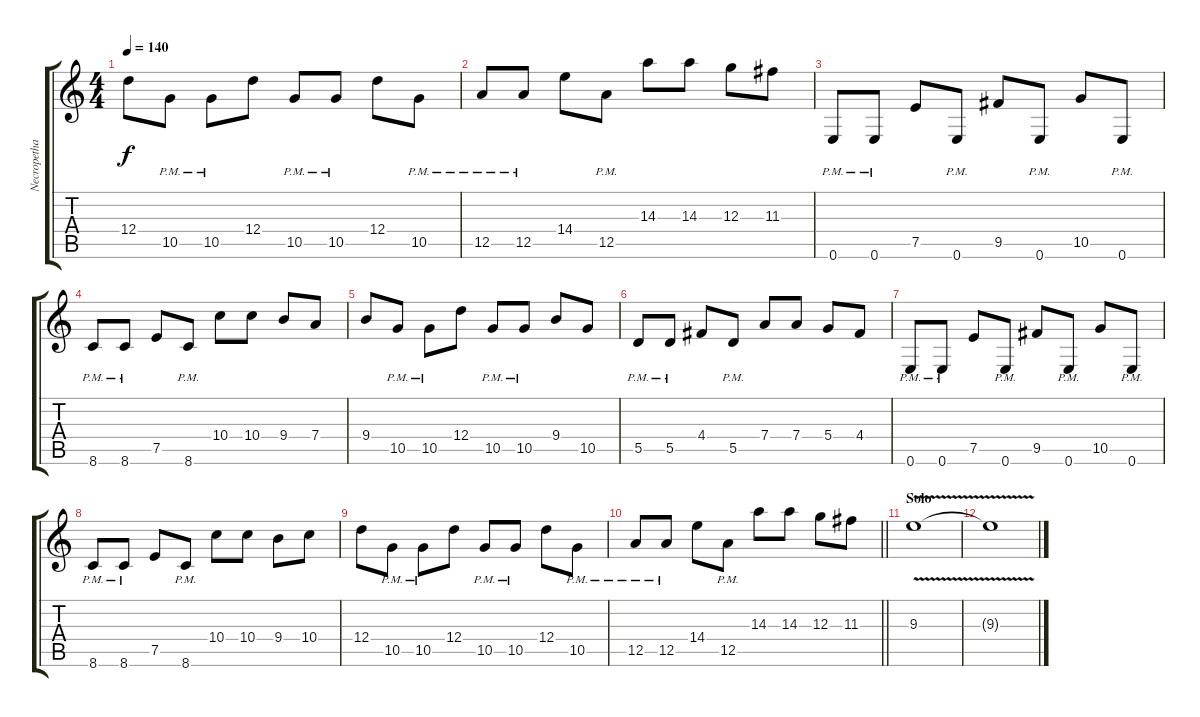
\track ("Necropethamenos" "Necropetha") {instrument distortionguitar}
\staff {score tabs}
\tuning (E4 B3 G3 D3 A2 E2) {hide}
\ts (4 4)
\tempo 140
\clef g2
\ks c
12.4.8{dy f} 10.5{pm}.8 10.5{pm}.8 12.4.8 10.5{pm}.8 10.5{pm}.8 12.4.8 10.5{pm}.8 |
12.5{pm}.8 12.5{pm}.8 14.4.8 12.5{pm}.8 14.3.8 14.3.8 12.3.8 11.3.8 |
0.6{pm}.8 0.6{pm}.8 7.5.8 0.6{pm}.8 9.5.8 0.6{pm}.8 10.5.8 0.6{pm}.8 |
8.6{pm}.8 8.6{pm}.8 7.5.8 8.6{pm}.8 10.4.8 10.4.8 9.4.8 7.4.8 |
9.4.8 10.5{pm}.8 10.5{pm}.8 12.4.8 10.5{pm}.8 10.5{pm}.8 9.4.8 10.5.8 |
5.5{pm}.8 5.5{pm}.8 4.4.8 5.5{pm}.8 7.4.8 7.4.8 5.4.8 4.4.8 |
0.6{pm}.8 0.6{pm}.8 7.5.8 0.6{pm}.8 9.5.8 0.6{pm}.8 10.5.8 0.6{pm}.8 |
8.6{pm}.8 8.6{pm}.8 7.5.8 8.6{pm}.8 10.4.8 10.4.8 9.4.8 10.4.8 |
12.4.8 10.5{pm}.8 10.5{pm}.8 12.4.8 10.5{pm}.8 10.5{pm}.8 12.4.8 10.5{pm}.8 |
\barLineRight lightlight
12.5{pm}.8 12.5{pm}.8 14.4.8 12.5{pm}.8 14.3.8 14.3.8 12.3.8 11.3.8 |
\section ("" "Solo")
9.3{v}.1 |
9.3{t}.1{volume 11}
